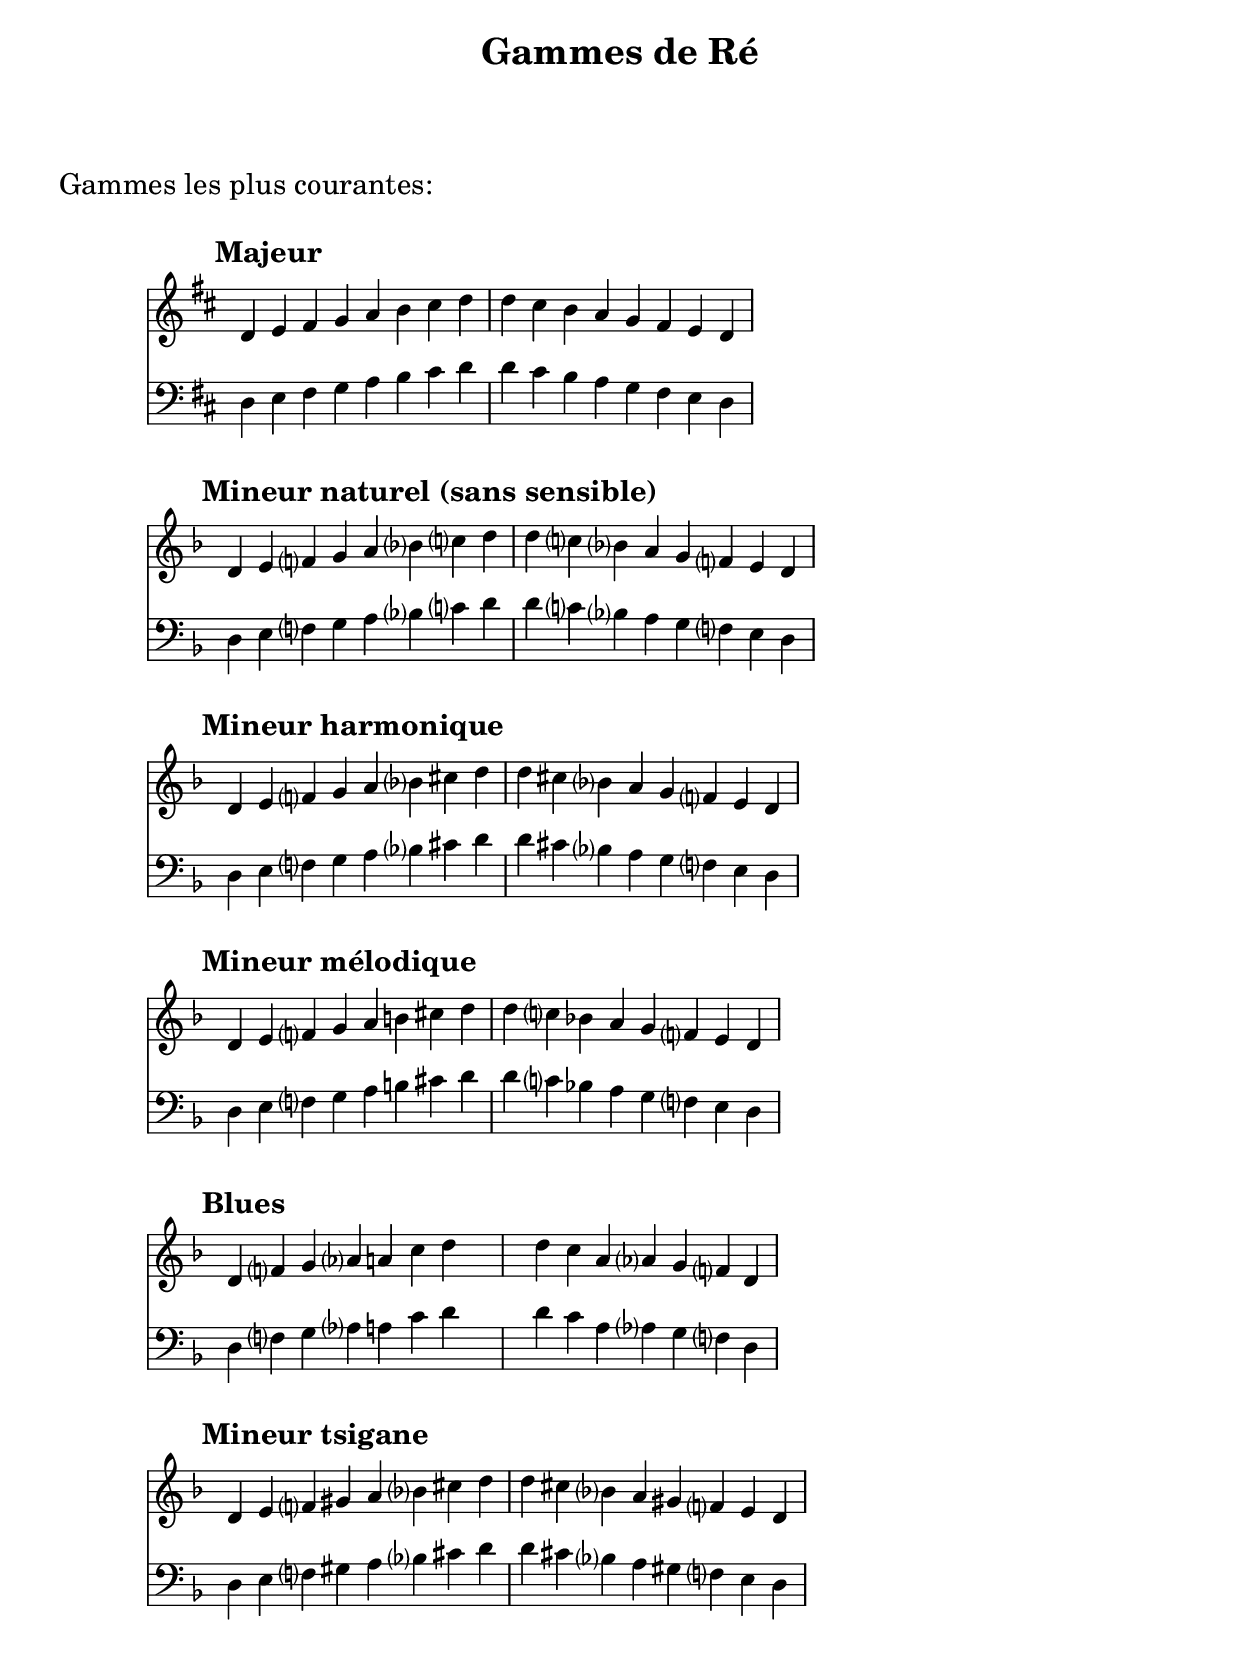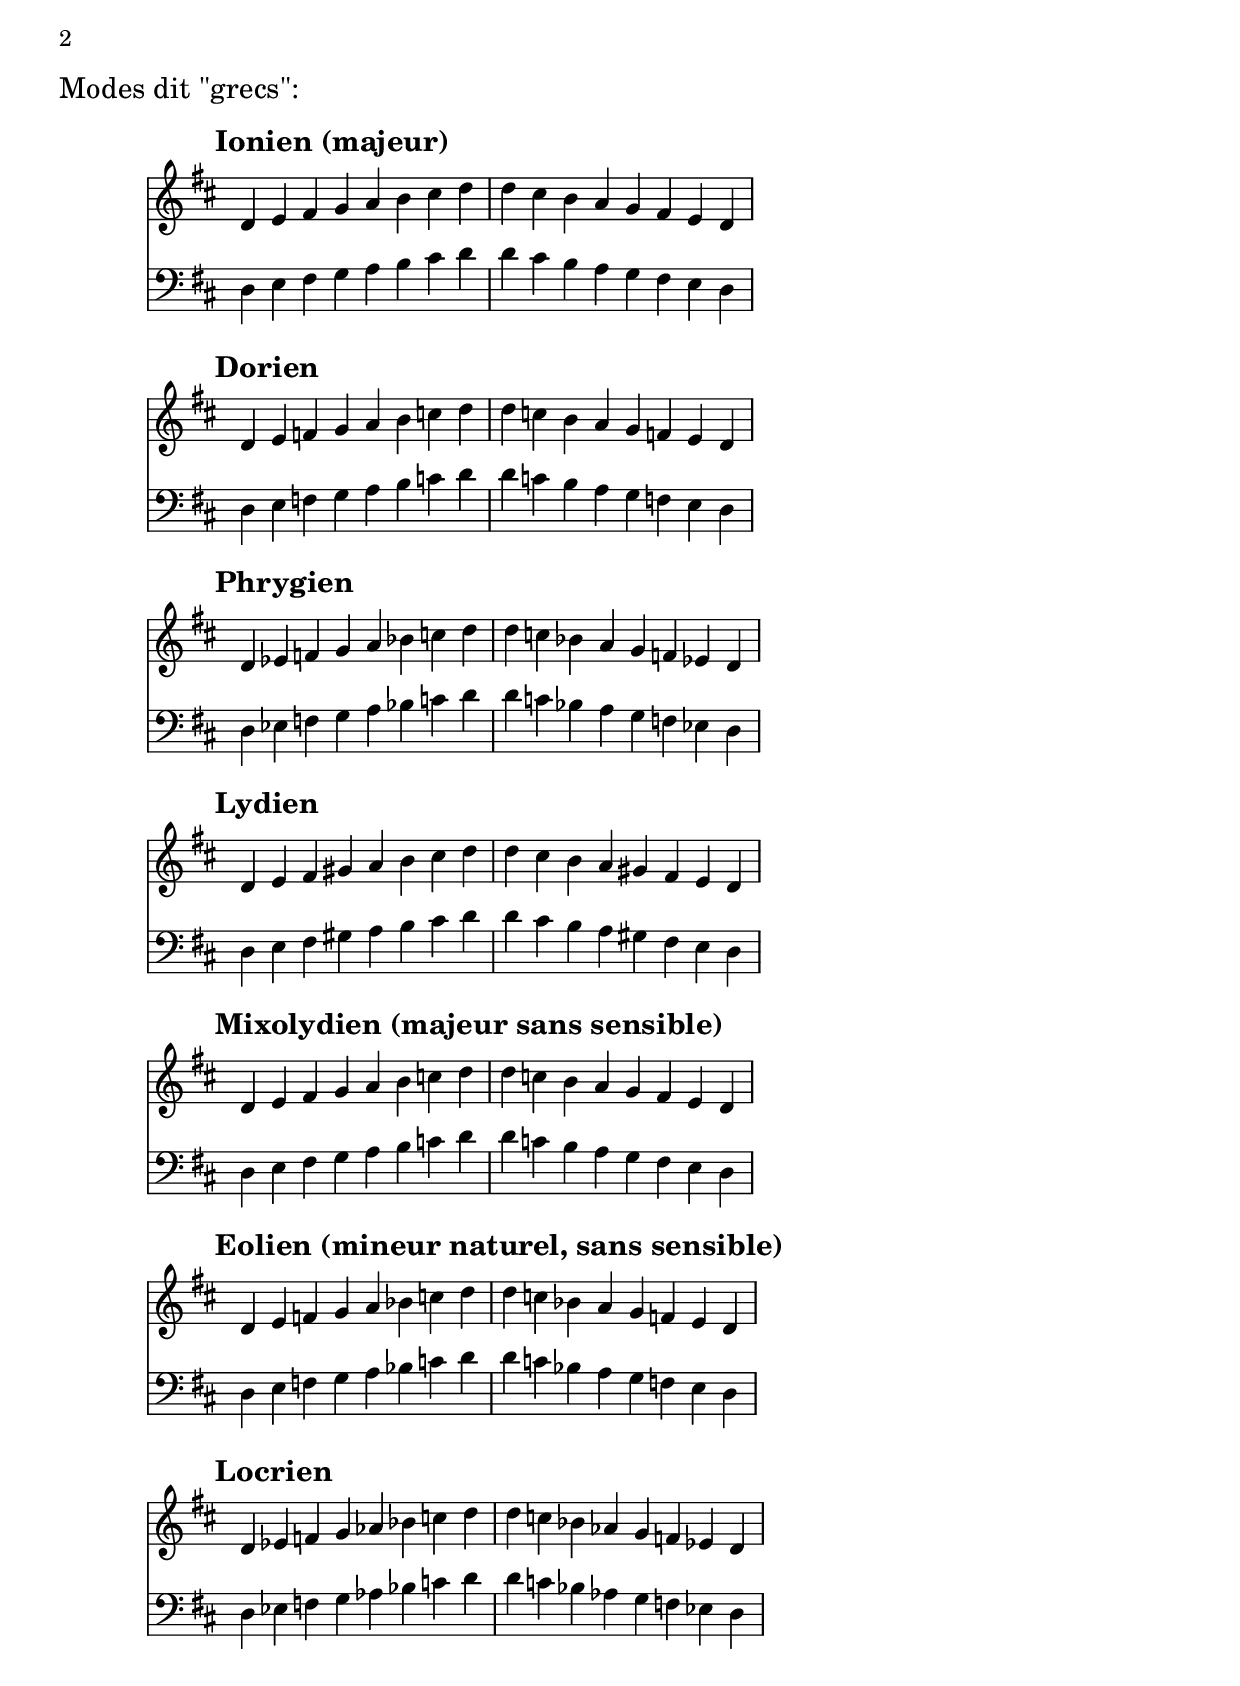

% -------------------------------------------------------------------------

\include "../CommonSettings.ly"


% -------------------------------------------------------------------------

\markup \vspace #2

\markup {\huge "Gammes les plus courantes:"}

\markup \vspace #1


% -------------------------------------------------------------------------
% Some usual scales
% -------------------------------------------------------------------------


dMajor = {
<<
  \new Staff {
    \clef treble
    \key d \major
    \myStaffAndTimeSettings
    \myTempoMark #2.0 #"Majeur"
    \transpose c d 
    \relative c' {
      \CMajorScale
    }
  }

  \new Staff {
    \clef bass
    \key d \major
    \myStaffAndTimeSettings
    \transpose c d 
    \relative c {
      \CMajorScale
    }
  }
>>
}


% -------------------------------------------------------------------------

dNaturalMinor = {
<<
  \new Staff {
    \clef treble
    \key d \minor
    \myStaffAndTimeSettings
    \myTempoMark #2.0 #"Mineur naturel (sans sensible)"
    \transpose c d 
    \relative c' {
      \CNaturalMinorScale
    }
  }

  \new Staff {
    \clef bass
    \key d \minor
    \myStaffAndTimeSettings
    \transpose c d 
    \relative c {
      \CNaturalMinorScale
    }
  }
>>
}


% -------------------------------------------------------------------------

dHarmonicMinor = {
<<
  \new Staff {
    \clef treble
    \key d \minor
    \myStaffAndTimeSettings
    \myTempoMark #2.0 #"Mineur harmonique"
    \transpose c d 
    \relative c' {
      \CHarmonicMinorScale
    }
  }

  \new Staff {
    \clef bass
    \key d \minor
    \myStaffAndTimeSettings
    \transpose c d 
    \relative c {
      \CHarmonicMinorScale
    }
  }
>>
}


% -------------------------------------------------------------------------

dMelodicMinor = {
<<
  \new Staff {
    \clef treble
    \key d \minor
    \myStaffAndTimeSettings
    \myTempoMark #2.0 #"Mineur mélodique"
    \transpose c d 
    \relative c' {
      \CMelodicMinorScale
    }
  }

  \new Staff {
    \clef bass
    \key d \minor
    \myStaffAndTimeSettings
    \transpose c d 
    \relative c {
      \CMelodicMinorScale
    }
  }
>>
}


% -------------------------------------------------------------------------

dDorianMinor = {
<<
  \new Staff {
    \clef treble
    \key d \minor
    \myStaffAndTimeSettings
    \myTempoMark #2.0 #"Mineur dorien"
    \transpose c d 
    \relative c' {
      \CDorianMinorScale
    }
  }

  \new Staff {
    \clef bass
    \key d \minor
    \myStaffAndTimeSettings
    \transpose c d 
    \relative c {
      \CDorianMinorScale
    }
  }
>>
}


% -------------------------------------------------------------------------

dPhrygianMinor = {
<<
  \new Staff {
    \clef treble
    \key d \minor
    \myStaffAndTimeSettings
    \myTempoMark #2.0 #"Mineur phrygien"
    \transpose c d 
    \relative c' {
      \CPhrygianMinorScale
    }
  }

  \new Staff {
    \clef bass
    \key d \minor
    \myStaffAndTimeSettings
    \transpose c d 
    \relative c {
      \CPhrygianMinorScale
    }
  }
>>
}


% -------------------------------------------------------------------------

dBlues = {
<<
  \new Staff {
    \clef treble
    \key d \minor
    \myStaffAndTimeSettings
    \myTempoMark #2.0 #"Blues"
    \transpose c d 
    \relative c' {
      \CBluesScale
    }
  }

  \new Staff {
    \clef bass
    \key d \minor
    \myStaffAndTimeSettings
    \myTempoMark #2.0 #"Blues"
    \transpose c d 
    \relative c {
      \CBluesScale
    }
  }
>>
}


% -------------------------------------------------------------------------

dGypsyMinor = {
<<
  \new Staff {
    \clef treble
    \key d \minor
    \myStaffAndTimeSettings
    \myTempoMark #2.0 #"Mineur tsigane"
    \transpose c d 
    \relative c' {
      \CGypsyScale
    }
  }

  \new Staff {
    \clef bass
    \key d \minor
    \myStaffAndTimeSettings
    \myTempoMark #2.0 #"Mineur tsigane"
    \transpose c d 
    \relative c {
      \CGypsyScale
    }
  }
>>
}


% -------------------------------------------------------------------------
% The so-called "greek" modes, built from the white keys of the piano
% -------------------------------------------------------------------------


dIonian = {
<<
  \new Staff {
    \clef treble
    \key d \major
    \myStaffAndTimeSettings
    \myTempoMark #2.0 #"Ionien (majeur)"
    \transpose c d 
    \relative c' {
      \CIonianScale
    }
  }

  \new Staff {
    \clef bass
    \key d \major
    \myStaffAndTimeSettings
    \transpose c d 
    \relative c {
      \CIonianScale
    }
  }
>>
}


dDorian = {
<<
  \new Staff {
    \clef treble
    \key d \major
    \myStaffAndTimeSettings
    \myTempoMark #2.0 #"Dorien"
    \transpose d d 
    \relative c' {
      \DDorianScale
    }
  }

  \new Staff {
    \clef bass
    \key d \major
    \myStaffAndTimeSettings
    \transpose d d 
    \relative c {
      \DDorianScale
    }
  }
>>
}


dPhrygian = {
<<
  \new Staff {
    \clef treble
    \key d \major
    \myStaffAndTimeSettings
    \myTempoMark #2.0 #"Phrygien"
    \transpose e d 
    \relative c' {
      \EPhrygianScale
    }
  }

  \new Staff {
    \clef bass
    \key d \major
    \myStaffAndTimeSettings
    \transpose e d 
    \relative c {
      \EPhrygianScale
    }
  }
>>
}


dLydian = {
<<
  \new Staff {
    \clef treble
    \key d \major
    \myStaffAndTimeSettings
    \myTempoMark #2.0 #"Lydien"
    \transpose f d 
    \relative c' {
      \FLydianScale
    }
  }

  \new Staff {
    \clef bass
    \key d \major
    \myStaffAndTimeSettings
    \transpose f d 
    \relative c {
      \FLydianScale
    }
  }
>>
}


dMixolydian = {
<<
  \new Staff {
    \clef treble
    \key d \major
    \myStaffAndTimeSettings
    \myTempoMark #2.0 #"Mixolydien (majeur sans sensible)"
    \transpose g, d 
    \relative c' {
      \GMixolydianScale
    }
  }

  \new Staff {
    \clef bass
    \key d \major
    \myStaffAndTimeSettings
    \transpose g, d 
    \relative c {
      \GMixolydianScale
    }
  }
>>
}


dEolian = {
<<
  \new Staff {
    \clef treble
    \key d \major
    \myStaffAndTimeSettings
    \myTempoMark #2.0 #"Eolien (mineur naturel, sans sensible)"
    \transpose a, d 
    \relative c' {
      \AEolianScale
    }
  }

  \new Staff {
    \clef bass
    \key d \major
    \myStaffAndTimeSettings
    \transpose a, d 
    \relative c {
      \AEolianScale
    }
  }
>>
}


dLocrian = {
<<
  \new Staff {
    \clef treble
    \key d \major
    \myStaffAndTimeSettings
    \myTempoMark #2.0 #"Locrien"
    \transpose b, d 
    \relative c' {
      \BLocrianScale
    }
  }

  \new Staff {
    \clef bass
    \key d \major
    \myStaffAndTimeSettings
    \transpose b, d 
    \relative c {
      \BLocrianScale
    }
  }
>>
}


% -------------------------------------------------------------------------

\header{
  title = "Gammes de Ré"
  subtitle = " "
}


% -------------------------------------------------------------------------

\score {
  \dMajor
}

\score {
  \dNaturalMinor
}

\score {
  \dHarmonicMinor
}

\score {
  \dMelodicMinor
}

\score {
  \dBlues
}

\score {
  \dGypsyMinor
}


% -------------------------------------------------------------------------

\markup \vspace #2

\pageBreak

\markup \vspace #0.5

\markup {\huge "Modes dit \"grecs\":"}

\markup \vspace #0.5


% -------------------------------------------------------------------------

\score {
  \dIonian
}

\score {
  \dDorian
}

\score {
  \dPhrygian
}

\score {
  \dLydian
}

\score {
  \dMixolydian
}

\score {
  \dEolian
}

\score {
  \dLocrian
}


% -------------------------------------------------------------------------


\markup \vspace #1
\markup {J. Menu - Crissier, le 18/08/2013}
